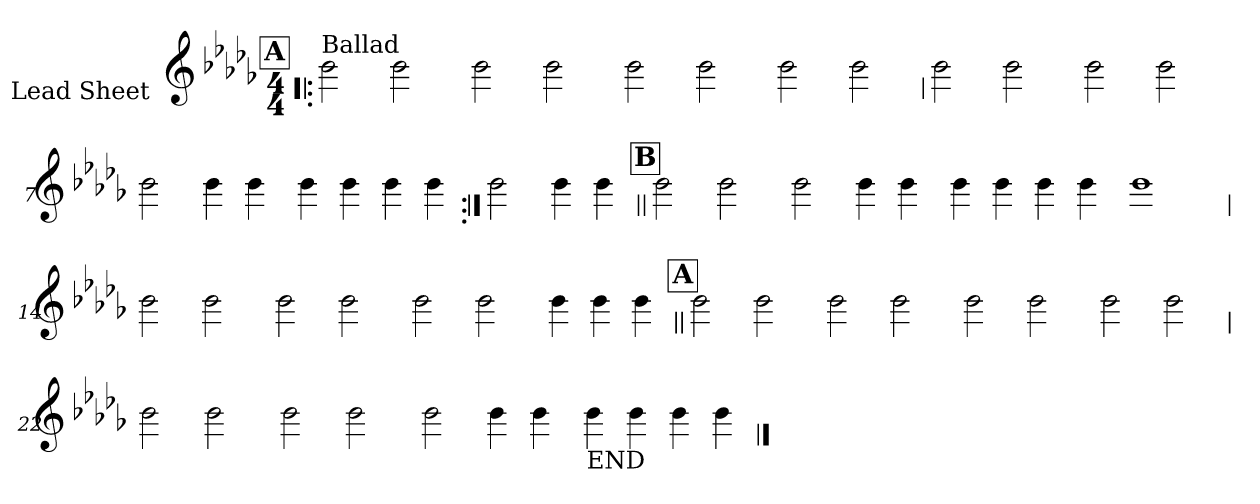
**kern
*part1
*staff1
*I"Lead Sheet
*stria0
*clefG2
*k[b-e-a-d-g-]
*D-:
*M4/4
!!LO:REH:place=s1:a:t=A
=1!|:
!LO:TX:a:t=Ballad
2b-
2b-
=2-
2b-
2b-
=3-
2b-
2b-
=4-
2b-
2b-
!!LO:LB:g=z
=5
2b-
2b-
=6-
2b-
2b-
=7-
2b-
4b-
4b-
=8-
4b-
4b-
4b-
4b-
!!LO:LB:g=z
=9:|!
2b-
4b-
4b-
!!LO:LB:g=z
!!LO:REH:place=s1:a:t=B
=10||
2b-
2b-
=11-
2b-
4b-
4b-
=12-
4b-
4b-
4b-
4b-
=13-
1b-
!!LO:LB:g=z
=14
2b-
2b-
=15-
2b-
2b-
=16-
2b-
2b-
=17-
4b-
4b-
4b-
!!LO:LB:g=z
!!LO:REH:place=s1:a:t=A
=18||
2b-
2b-
=19-
2b-
2b-
=20-
2b-
2b-
=21-
2b-
2b-
!!LO:LB:g=z
=22
2b-
2b-
=23-
2b-
2b-
=24-
2b-
4b-
4b-
=25-
!LO:TX:b:t=END
4b-
4b-
4b-
4b-
==
*-
